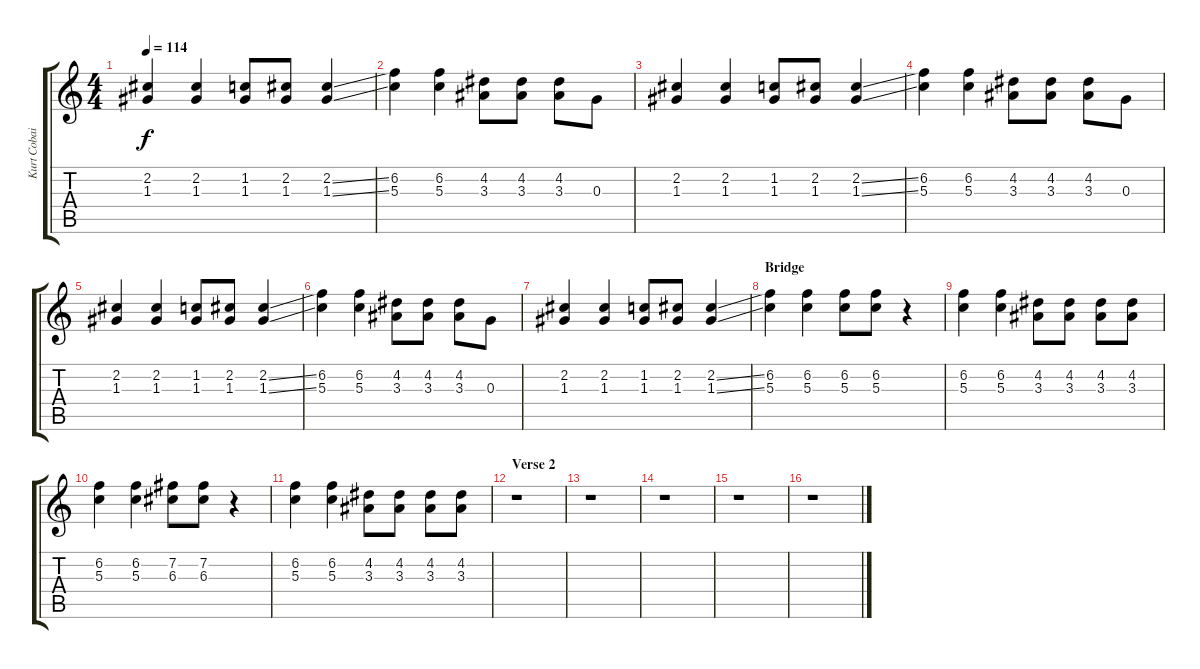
\track ("Kurt Cobain - Guitar Overdubs" "Kurt Cobai") {instrument overdrivenguitar}
\staff {score tabs}
\tuning (E4 B3 G3 D3 A2 E2) {hide}
\ts (4 4)
\tempo 114
\clef g2
\ks c
(2.2 1.3).4{dy f} (2.2 1.3).4 (1.2 1.3).8 (2.2 1.3).8 (2.2{ss} 1.3{ss}).4 |
(6.2 5.3).4 (6.2 5.3).4 (4.2 3.3).8 (4.2 3.3).8 (4.2 3.3).8 0.3.8 |
(2.2 1.3).4 (2.2 1.3).4 (1.2 1.3).8 (2.2 1.3).8 (2.2{ss} 1.3{ss}).4 |
(6.2 5.3).4 (6.2 5.3).4 (4.2 3.3).8 (4.2 3.3).8 (4.2 3.3).8 0.3.8 |
(2.2 1.3).4 (2.2 1.3).4 (1.2 1.3).8 (2.2 1.3).8 (2.2{ss} 1.3{ss}).4 |
(6.2 5.3).4 (6.2 5.3).4 (4.2 3.3).8 (4.2 3.3).8 (4.2 3.3).8 0.3.8 |
(2.2 1.3).4 (2.2 1.3).4 (1.2 1.3).8 (2.2 1.3).8 (2.2{ss} 1.3{ss}).4 |
\section ("" "Bridge")
(6.2 5.3).4 (6.2 5.3).4 (6.2 5.3).8 (6.2 5.3).8 r.4 |
(6.2 5.3).4 (6.2 5.3).4 (4.2 3.3).8 (4.2 3.3).8 (4.2 3.3).8 (4.2 3.3).8 |
(6.2 5.3).4 (6.2 5.3).4 (7.2 6.3).8 (7.2 6.3).8 r.4 |
(6.2 5.3).4 (6.2 5.3).4 (4.2 3.3).8 (4.2 3.3).8 (4.2 3.3).8 (4.2 3.3).8 |
\section ("" "Verse 2")
r.1 |
r.1 |
r.1 |
r.1 |
r.1
